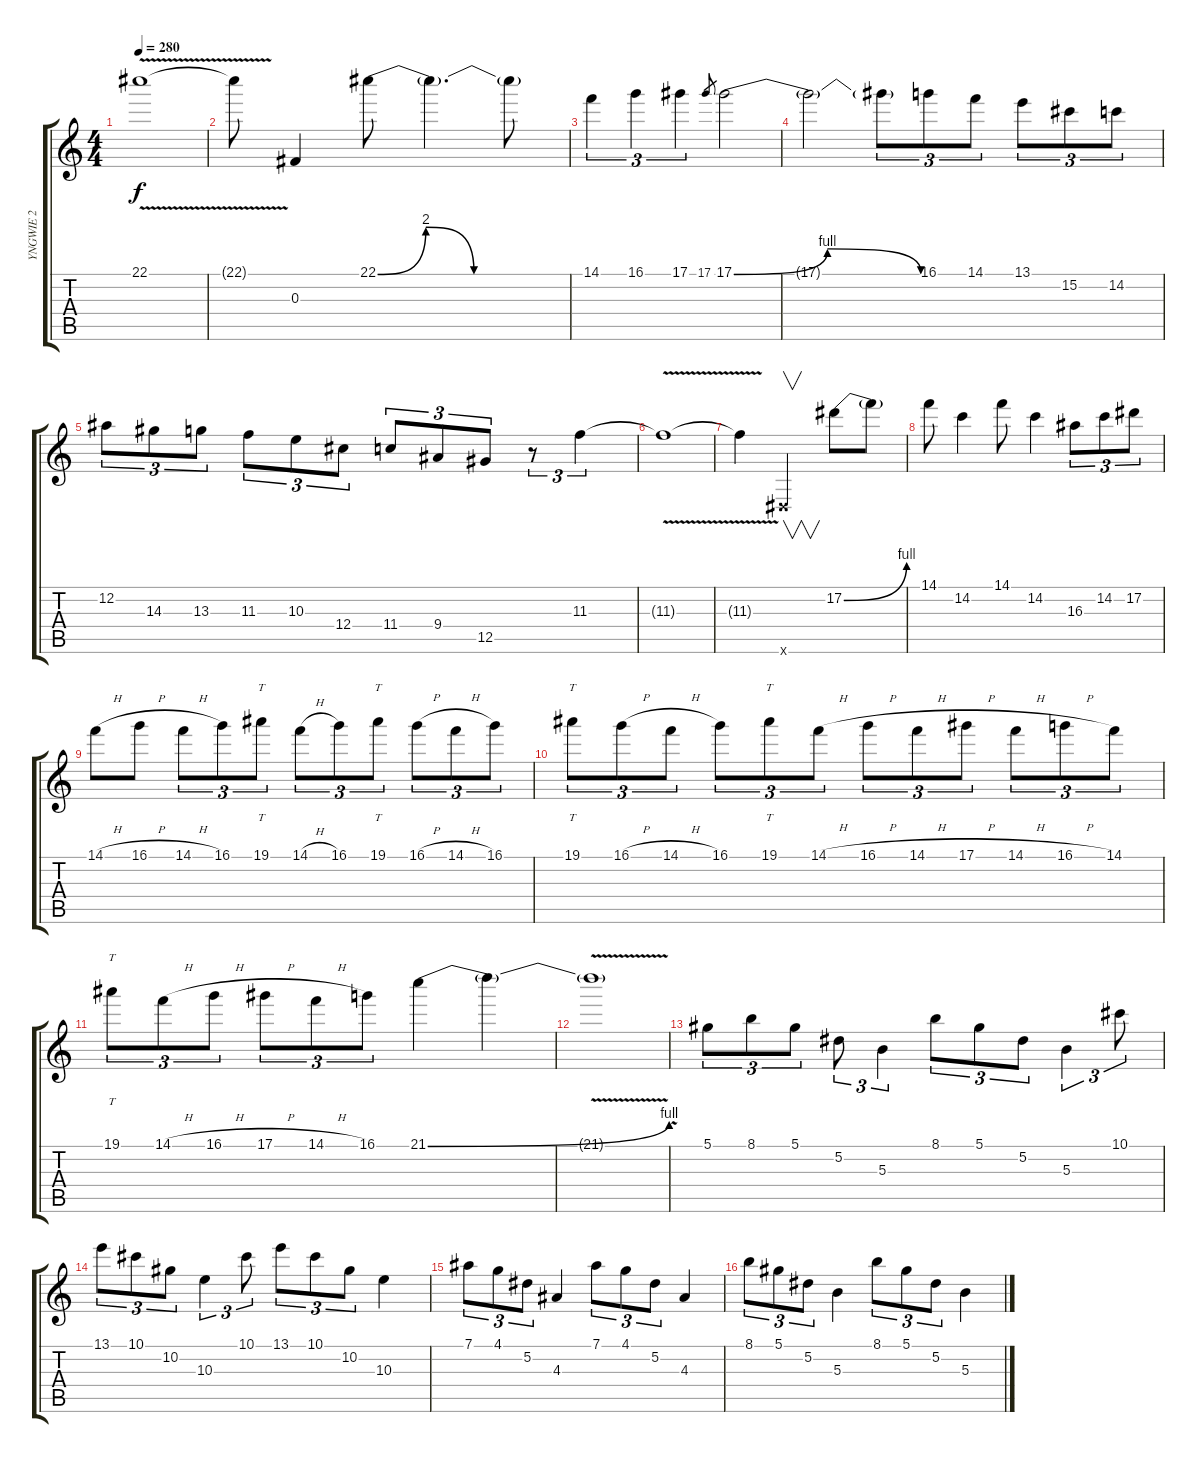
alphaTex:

\track ("YNGWIE 2" "YNGWIE 2") {instrument distortionguitar}
\staff {score tabs}
\tuning (Eb4 Bb3 Gb3 Db3 Ab2 Eb2) {hide}
\ts (4 4)
\tempo 280
\clef g2
\ks c
22.1{v}.1{dy f} |
22.1{t}.8 0.3.4 22.1{be (custom 0 0 15 8 30 0 60 0)}.8 22.1{t}.4{d} 22.1{t}.8 |
14.1.4{tu (3 2)} 16.1.4{tu (3 2)} 17.1.4{tu (3 2)} 17.1.8{gr} 17.1{be (bendrelease 0 0 15 4 45 4 60 0)}.2 |
17.1{t}.2 17.1{t}.8{tu (3 2)} 16.1.8{tu (3 2)} 14.1.8{tu (3 2)} 13.1.8{tu (3 2)} 15.2.8{tu (3 2)} 14.2.8{tu (3 2)} |
12.2.8{tu (3 2)} 14.3.8{tu (3 2)} 13.3.8{tu (3 2)} 11.3.8{tu (3 2)} 10.3.8{tu (3 2)} 12.4.8{tu (3 2)} 11.4.8{tu (3 2)} 9.4.8{tu (3 2)} 12.5.8{tu (3 2)} r.8{tu (3 2)} 11.3.4{tu (3 2)} |
11.3{v t}.1 |
11.3{t}.4 0.6{x}.2{v} 17.2{be (bend 0 0 60 4)}.8 17.2{t}.8 |
14.1.8 14.2.4 14.1.8 14.2.4 16.3.8{tu (3 2)} 14.2.8{tu (3 2)} 17.2.8{tu (3 2)} |
14.1{h}.8 16.1{h}.8 14.1{h}.8{tu (3 2)} 16.1.8{tu (3 2)} 19.1.8{tt tu (3 2)} 14.1{h}.8{tu (3 2)} 16.1.8{tu (3 2)} 19.1.8{tt tu (3 2)} 16.1{h}.8{tu (3 2)} 14.1{h}.8{tu (3 2)} 16.1.8{tu (3 2)} |
19.1.8{tt tu (3 2)} 16.1{h}.8{tu (3 2)} 14.1{h}.8{tu (3 2)} 16.1.8{tu (3 2)} 19.1.8{tt tu (3 2)} 14.1{h}.8{tu (3 2)} 16.1{h}.8{tu (3 2)} 14.1{h}.8{tu (3 2)} 17.1{h}.8{tu (3 2)} 14.1{h}.8{tu (3 2)} 16.1{h}.8{tu (3 2)} 14.1.8{tu (3 2)} |
19.1.8{tt tu (3 2)} 14.1{h}.8{tu (3 2)} 16.1{h}.8{tu (3 2)} 17.1{h}.8{tu (3 2)} 14.1{h}.8{tu (3 2)} 16.1.8{tu (3 2)} 21.1{be (bend 0 0 60 4)}.4 21.1{t}.4 |
21.1{v t}.1 |
5.1.8{tu (3 2)} 8.1.8{tu (3 2)} 5.1.8{tu (3 2)} 5.2.8{tu (3 2)} 5.3.4{tu (3 2)} 8.1.8{tu (3 2)} 5.1.8{tu (3 2)} 5.2.8{tu (3 2)} 5.3.4{tu (3 2)} 10.1.8{tu (3 2)} |
13.1.8{tu (3 2)} 10.1.8{tu (3 2)} 10.2.8{tu (3 2)} 10.3.4{tu (3 2)} 10.1.8{tu (3 2)} 13.1.8{tu (3 2)} 10.1.8{tu (3 2)} 10.2.8{tu (3 2)} 10.3.4 |
7.1.8{tu (3 2)} 4.1.8{tu (3 2)} 5.2.8{tu (3 2)} 4.3.4 7.1.8{tu (3 2)} 4.1.8{tu (3 2)} 5.2.8{tu (3 2)} 4.3.4 |
8.1.8{tu (3 2)} 5.1.8{tu (3 2)} 5.2.8{tu (3 2)} 5.3.4 8.1.8{tu (3 2)} 5.1.8{tu (3 2)} 5.2.8{tu (3 2)} 5.3.4
